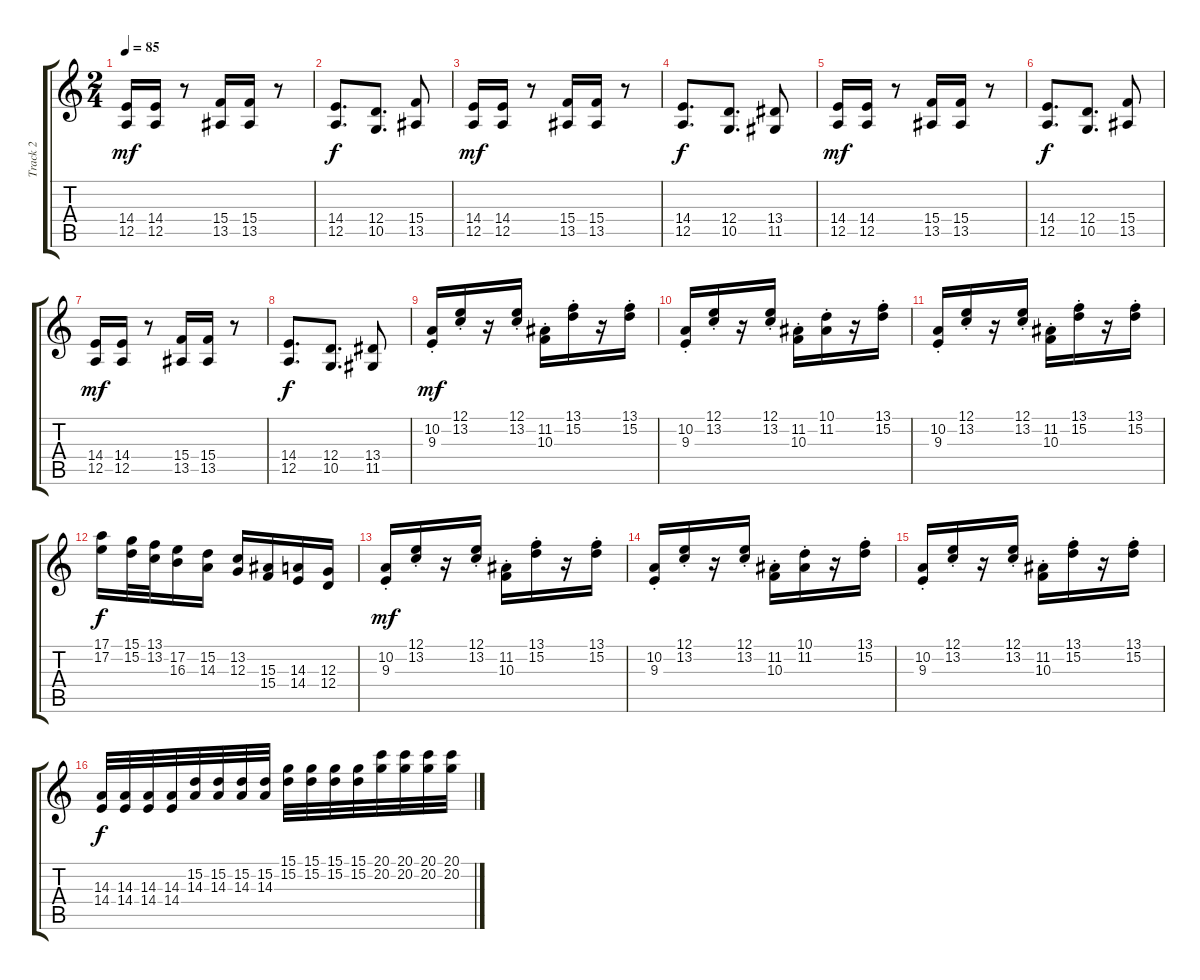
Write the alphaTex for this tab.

\track ("Track 2" "Track 2") {instrument stringensemble1}
\staff {score tabs}
\tuning (E4 B3 G3 D3 A2 E2) {hide}
\ts (2 4)
\tempo 85
\clef g2
\ks c
(14.4 12.5).16{dy mf} (14.4 12.5).16 r.8 (15.4 13.5).16 (15.4 13.5).16 r.8 |
(14.4 12.5).8{d dy f} (12.4 10.5).8{d} (15.4 13.5).8 |
(14.4 12.5).16{dy mf} (14.4 12.5).16 r.8 (15.4 13.5).16 (15.4 13.5).16 r.8 |
(14.4 12.5).8{d dy f} (12.4 10.5).8{d} (13.4 11.5).8 |
(14.4 12.5).16{dy mf} (14.4 12.5).16 r.8 (15.4 13.5).16 (15.4 13.5).16 r.8 |
(14.4 12.5).8{d dy f} (12.4 10.5).8{d} (15.4 13.5).8 |
(14.4 12.5).16{dy mf} (14.4 12.5).16 r.8 (15.4 13.5).16 (15.4 13.5).16 r.8 |
(14.4 12.5).8{d dy f} (12.4 10.5).8{d} (13.4 11.5).8 |
(10.2{st} 9.3{st}).16{dy mf} (12.1{st} 13.2{st}).16 r.16 (12.1{st} 13.2{st}).16 (11.2{st} 10.3{st}).16 (13.1{st} 15.2{st}).16 r.16 (13.1{st} 15.2{st}).16 |
(10.2{st} 9.3{st}).16 (12.1{st} 13.2{st}).16 r.16 (12.1{st} 13.2{st}).16 (11.2{st} 10.3{st}).16 (10.1{st} 11.2{st}).16 r.16 (13.1{st} 15.2{st}).16 |
(10.2{st} 9.3{st}).16 (12.1{st} 13.2{st}).16 r.16 (12.1{st} 13.2{st}).16 (11.2{st} 10.3{st}).16 (13.1{st} 15.2{st}).16 r.16 (13.1{st} 15.2{st}).16 |
(17.1 17.2).16{dy f} (15.1 15.2).32 (13.1 13.2).32 (17.2 16.3).16 (15.2 14.3).16 (13.2 12.3).16 (15.3 15.4).16 (14.3 14.4).16 (12.3 12.4).16 |
(10.2{st} 9.3{st}).16{dy mf} (12.1{st} 13.2{st}).16 r.16 (12.1{st} 13.2{st}).16 (11.2{st} 10.3{st}).16 (13.1{st} 15.2{st}).16 r.16 (13.1{st} 15.2{st}).16 |
(10.2{st} 9.3{st}).16 (12.1{st} 13.2{st}).16 r.16 (12.1{st} 13.2{st}).16 (11.2{st} 10.3{st}).16 (10.1{st} 11.2{st}).16 r.16 (13.1{st} 15.2{st}).16 |
(10.2{st} 9.3{st}).16 (12.1{st} 13.2{st}).16 r.16 (12.1{st} 13.2{st}).16 (11.2{st} 10.3{st}).16 (13.1{st} 15.2{st}).16 r.16 (13.1{st} 15.2{st}).16 |
(14.3 14.4).32{dy f} (14.3 14.4).32 (14.3 14.4).32 (14.3 14.4).32 (15.2 14.3).32 (15.2 14.3).32 (15.2 14.3).32 (15.2 14.3).32 (15.1 15.2).32 (15.1 15.2).32 (15.1 15.2).32 (15.1 15.2).32 (20.1 20.2).32 (20.1 20.2).32 (20.1 20.2).32 (20.1 20.2).32
